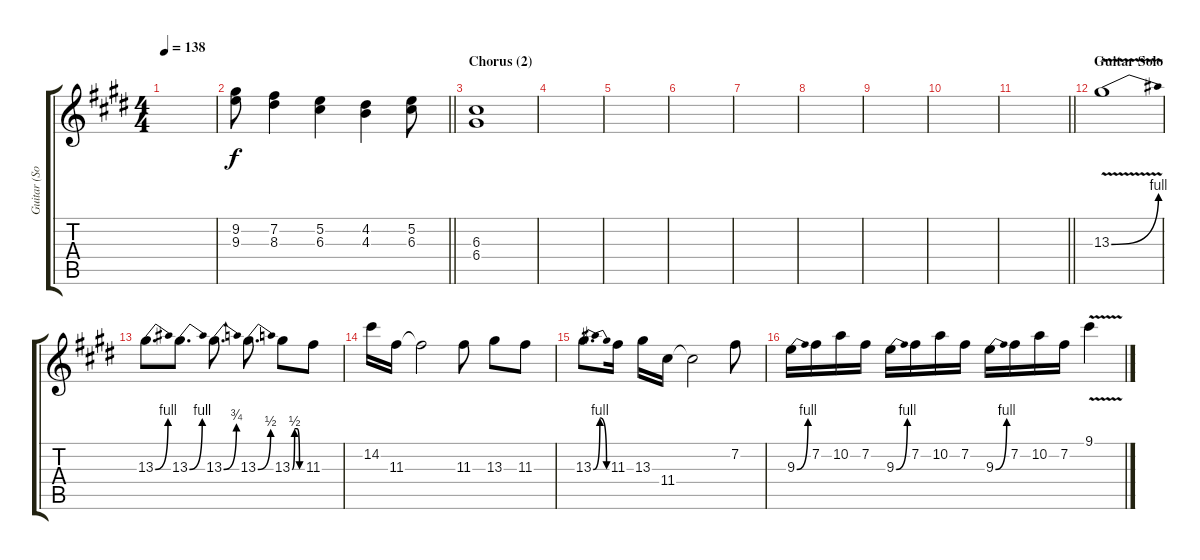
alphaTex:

\track ("Guitar (Solo/Breaks)" "Guitar (So") {instrument overdrivenguitar}
\staff {score tabs}
\tuning (E4 B3 G3 D3 A2 E2) {hide}
\ts (4 4)
\tempo 138
\clef g2
\ks e
|
\barLineRight lightlight
(9.2 9.3).8 (7.2 8.3).4 (5.2 6.3).4 (4.2 4.3).4 (5.2 6.3).8 |
\section ("" "Chorus (2)")
(6.3 6.4).1 |
|
|
|
|
|
|
|
\barLineRight lightlight
|
\section ("" "Guitar Solo")
13.3{be (bend 0 0 60 4) v}.1 |
13.3{be (bend 0 0 60 4)}.8{d} 13.3{be (bend 0 0 60 4)}.8{d} 13.3{be (bend 0 0 60 3)}.8{d} 13.3{be (bend 0 0 60 2)}.8{d} 13.3{be (custom 0 0 15 2 30 2 45 0 60 0)}.8 11.3.8 |
14.2.16 11.3.16 11.3{t}.2 11.3.8 13.3.8 11.3.8 |
13.3{be (bendrelease 0 0 30 4 30 4 60 0)}.8{d} 11.3.16 13.3.16 11.4.16 11.4{t}.2 7.2.8 |
9.3{be (bend 0 0 60 4)}.16 7.2.16 10.2.16 7.2.16 9.3{be (bend 0 0 60 4)}.16 7.2.16 10.2.16 7.2.16 9.3{be (bend 0 0 60 4)}.16 7.2.16 10.2.16 7.2.16 9.1{v}.4
